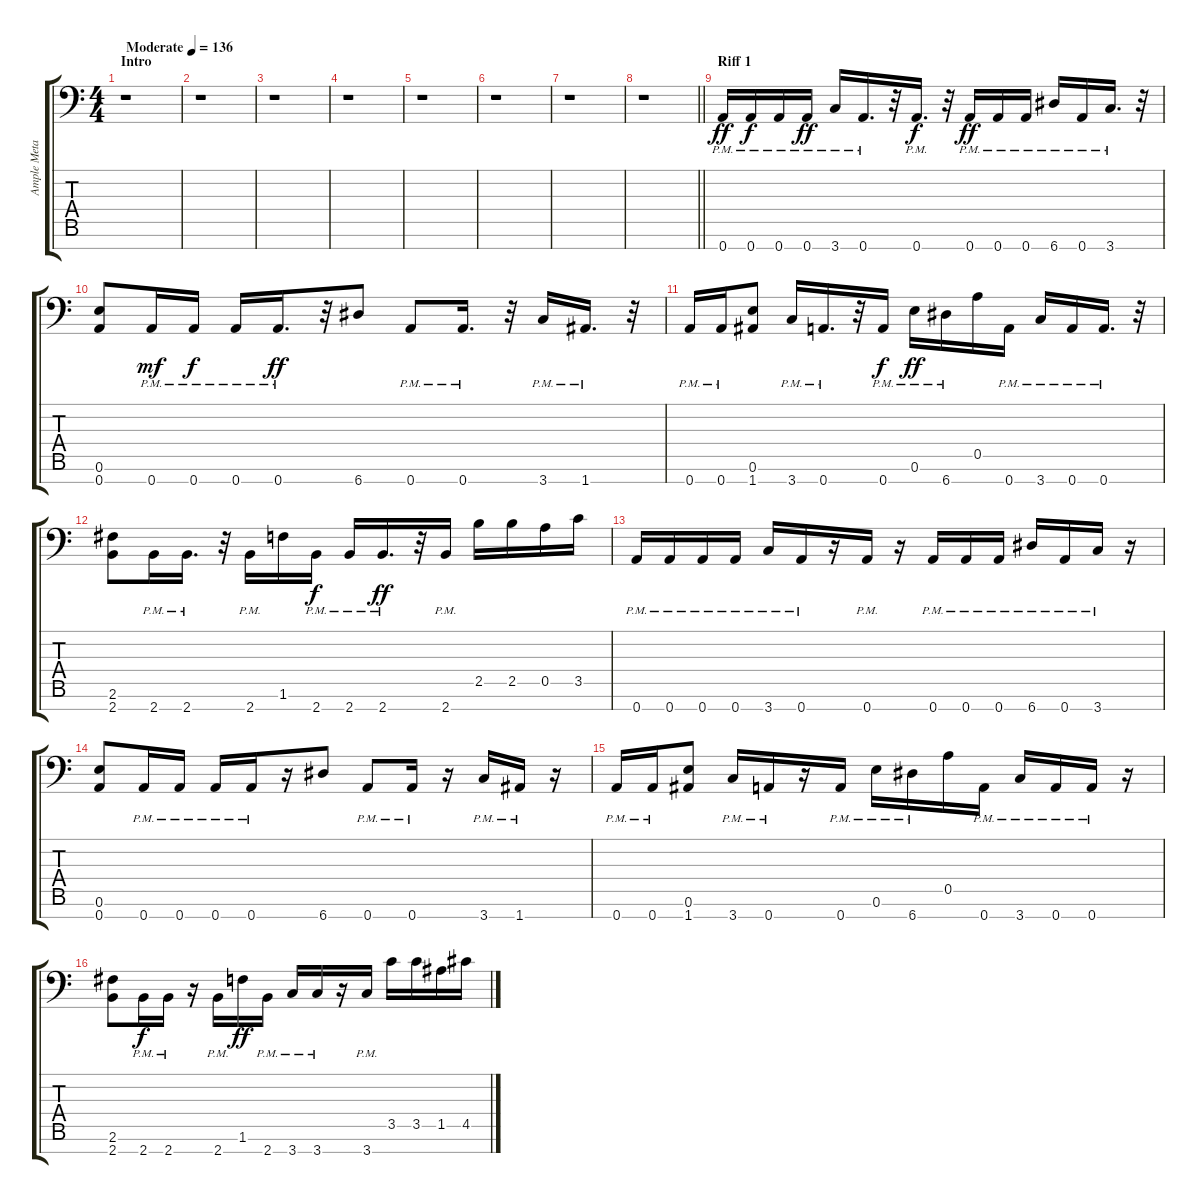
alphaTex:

\track ("Ample Metal Hellrazer 01" "Ample Meta") {instrument distortionguitar}
\staff {score tabs}
\tuning (E4 B3 G3 D3 A2 E2 A1) {hide}
\ts (4 4)
\section ("" "Intro")
\tempo (136 "Moderate")
\clef f4
\ks c
r.1{dy ff instrument distortionguitar} |
r.1 |
r.1 |
r.1 |
r.1 |
r.1 |
r.1 |
\barLineRight lightlight
r.1 |
\section ("" "Riff 1")
0.7{pm}.16 0.7{pm}.16{dy f} 0.7{pm}.16 0.7{pm}.16{dy ff} 3.7{pm}.16 0.7{pm}.16{d} r.32 0.7{pm}.16{d dy f} r.32 0.7{pm}.16{dy ff} 0.7{pm}.16 0.7{pm}.16 6.7{pm}.16 0.7{pm}.16 3.7{pm}.16{d} r.32 |
(0.6 0.7).8 0.7{pm}.16{dy mf} 0.7{pm}.16{dy f} 0.7{pm}.16 0.7{pm}.16{d dy ff} r.32 6.7.8 0.7{pm}.8 0.7{pm}.16{d} r.32 3.7{pm}.16 1.7{pm}.16{d} r.32 |
0.7{pm}.16 0.7{pm}.16 (0.6 1.7).8 3.7{pm}.16 0.7{pm}.16{d} r.32 0.7{pm}.16{dy f} 0.6{pm}.16{dy ff} 6.7{pm}.16 0.5.16 0.7{pm}.16 3.7{pm}.16 0.7{pm}.16 0.7{pm}.16{d} r.32 |
(2.6 2.7).8 2.7{pm}.16 2.7{pm}.16{d} r.32 2.7{pm}.16 1.6.16 2.7{pm}.16{dy f} 2.7{pm}.16 2.7{pm}.16{d dy ff} r.32 2.7{pm}.16 2.5.16 2.5.16 0.5.16 3.5.16 |
0.7{pm}.16 0.7{pm}.16 0.7{pm}.16 0.7{pm}.16 3.7{pm}.16 0.7{pm}.16 r.16 0.7{pm}.16 r.16 0.7{pm}.16 0.7{pm}.16 0.7{pm}.16 6.7{pm}.16 0.7{pm}.16 3.7{pm}.16 r.16 |
(0.6 0.7).8 0.7{pm}.16 0.7{pm}.16 0.7{pm}.16 0.7{pm}.16 r.16 6.7.8 0.7{pm}.8 0.7{pm}.16 r.16 3.7{pm}.16 1.7{pm}.16 r.16 |
0.7{pm}.16 0.7{pm}.16 (0.6 1.7).8 3.7{pm}.16 0.7{pm}.16 r.16 0.7{pm}.16 0.6{pm}.16 6.7{pm}.16 0.5.16 0.7{pm}.16 3.7{pm}.16 0.7{pm}.16 0.7{pm}.16 r.16 |
(2.6 2.7).8 2.7{pm}.16{dy f} 2.7{pm}.16 r.16 2.7{pm}.16 1.6.16{dy ff} 2.7{pm}.16 3.7{pm}.16 3.7{pm}.16 r.16 3.7{pm}.16 3.5.16 3.5.16 1.5.16 4.5.16
